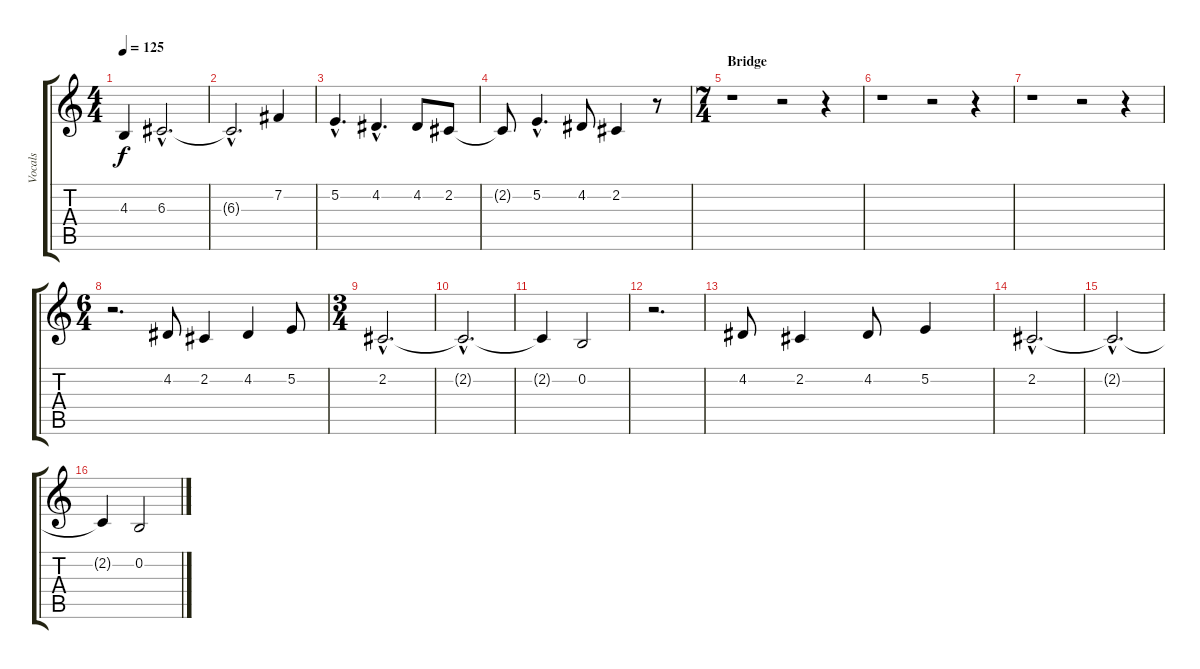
\track ("Vocals" "Vocals") {instrument tangoaccordion}
\staff {score tabs}
\tuning (E4 B3 G3 D3 A2 E2) {hide}
\ts (4 4)
\tempo 125
\clef g2
\ks c
4.3{t}.4{dy f} 6.3{hac}.2{d} |
6.3{hac t}.2{d} 7.2.4 |
5.2{hac}.4{d} 4.2{hac}.4{d} 4.2.8 2.2.8 |
2.2{t}.8 5.2{hac}.4{d} 4.2.8 2.2.4 r.8 |
\ts (7 4)
\section ("" "Bridge")
r.1 r.2 r.4 |
r.1 r.2 r.4 |
r.1 r.2 r.4 |
\ts (6 4)
r.2{d} 4.2.8 2.2.4 4.2.4 5.2.8 |
\ts (3 4)
2.2{hac}.2{d} |
2.2{hac t}.2{d} |
2.2{t}.4 0.2.2 |
r.2{d} |
4.2.8 2.2.4 4.2.8 5.2.4 |
2.2{hac}.2{d} |
2.2{hac t}.2{d} |
2.2{t}.4 0.2.2
